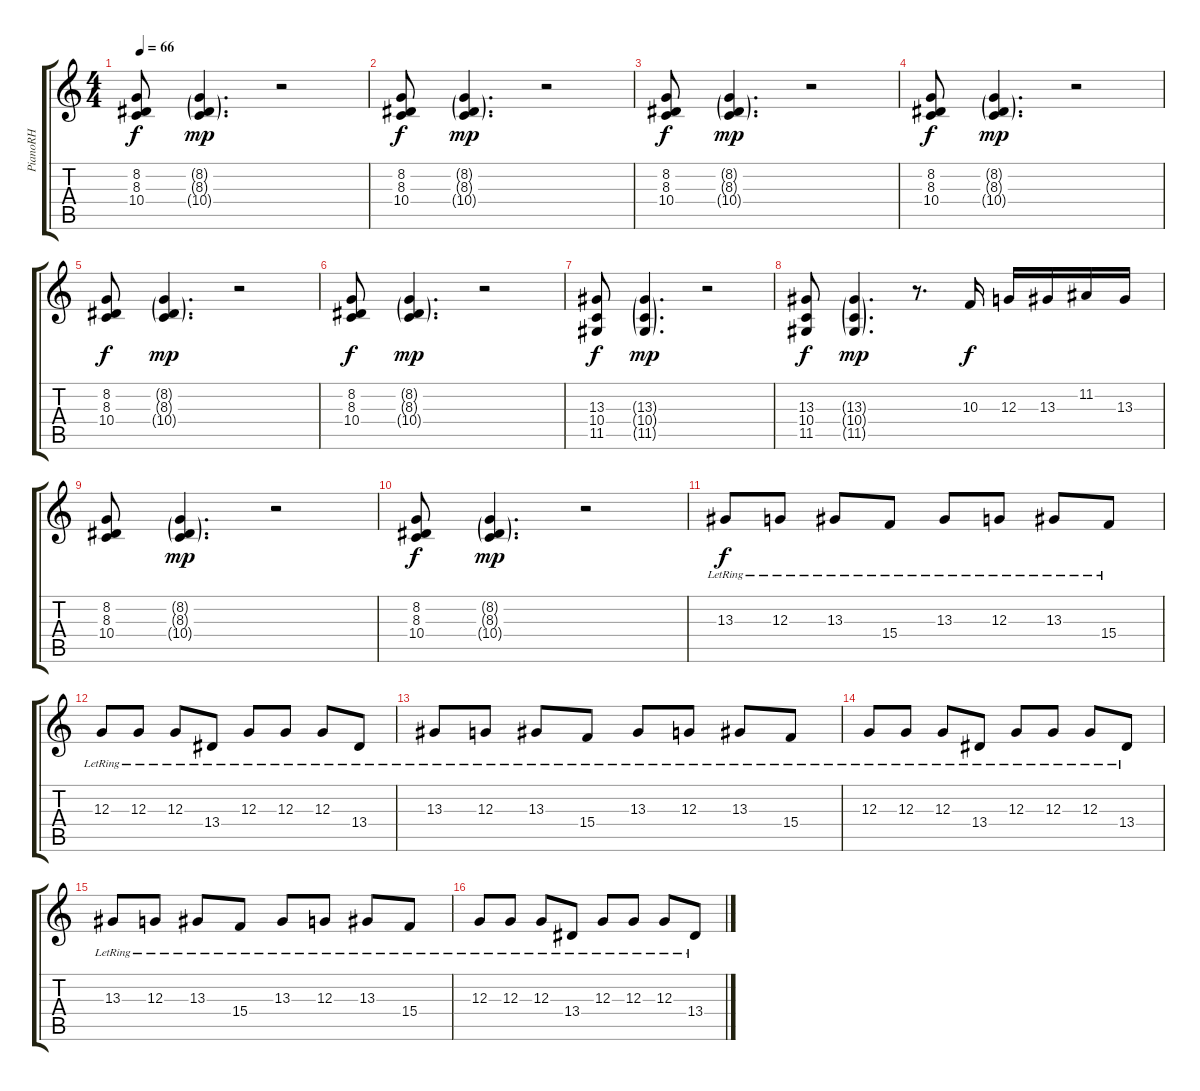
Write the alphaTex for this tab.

\track ("PianoRH" "PianoRH") {instrument acousticgrandpiano}
\staff {score tabs}
\tuning (E4 B3 G3 D3 A2 E2) {hide}
\ts (4 4)
\tempo 66
\clef g2
\ks c
(8.2 8.3 10.4).8{dy f} (8.2{g} 8.3{g} 10.4{g}).4{d dy mp} r.2 |
(8.2 8.3 10.4).8{dy f} (8.2{g} 8.3{g} 10.4{g}).4{d dy mp} r.2 |
(8.2 8.3 10.4).8{dy f} (8.2{g} 8.3{g} 10.4{g}).4{d dy mp} r.2 |
(8.2 8.3 10.4).8{dy f} (8.2{g} 8.3{g} 10.4{g}).4{d dy mp} r.2 |
(8.2 8.3 10.4).8{dy f} (8.2{g} 8.3{g} 10.4{g}).4{d dy mp} r.2 |
(8.2 8.3 10.4).8{dy f} (8.2{g} 8.3{g} 10.4{g}).4{d dy mp} r.2 |
(13.3 10.4 11.5).8{dy f} (13.3{g} 10.4{g} 11.5{g}).4{d dy mp} r.2 |
(13.3 10.4 11.5).8{dy f} (13.3{g} 10.4{g} 11.5{g}).4{d dy mp} r.8{d} 10.3.16{dy f} 12.3.16 13.3.16 11.2.16 13.3.16 |
(8.2 8.3 10.4).8 (8.2{g} 8.3{g} 10.4{g}).4{d dy mp} r.2 |
(8.2 8.3 10.4).8{dy f} (8.2{g} 8.3{g} 10.4{g}).4{d dy mp} r.2 |
13.3{lr}.8{dy f} 12.3{lr}.8 13.3{lr}.8 15.4{lr}.8 13.3{lr}.8 12.3{lr}.8 13.3{lr}.8 15.4{lr}.8 |
12.3{lr}.8 12.3{lr}.8 12.3{lr}.8 13.4{lr}.8 12.3{lr}.8 12.3{lr}.8 12.3{lr}.8 13.4{lr}.8 |
13.3{lr}.8 12.3{lr}.8 13.3{lr}.8 15.4{lr}.8 13.3{lr}.8 12.3{lr}.8 13.3{lr}.8 15.4{lr}.8 |
12.3{lr}.8 12.3{lr}.8 12.3{lr}.8 13.4{lr}.8 12.3{lr}.8 12.3{lr}.8 12.3{lr}.8 13.4{lr}.8 |
13.3{lr}.8 12.3{lr}.8 13.3{lr}.8 15.4{lr}.8 13.3{lr}.8 12.3{lr}.8 13.3{lr}.8 15.4{lr}.8 |
12.3{lr}.8 12.3{lr}.8 12.3{lr}.8 13.4{lr}.8 12.3{lr}.8 12.3{lr}.8 12.3{lr}.8 13.4{lr}.8
